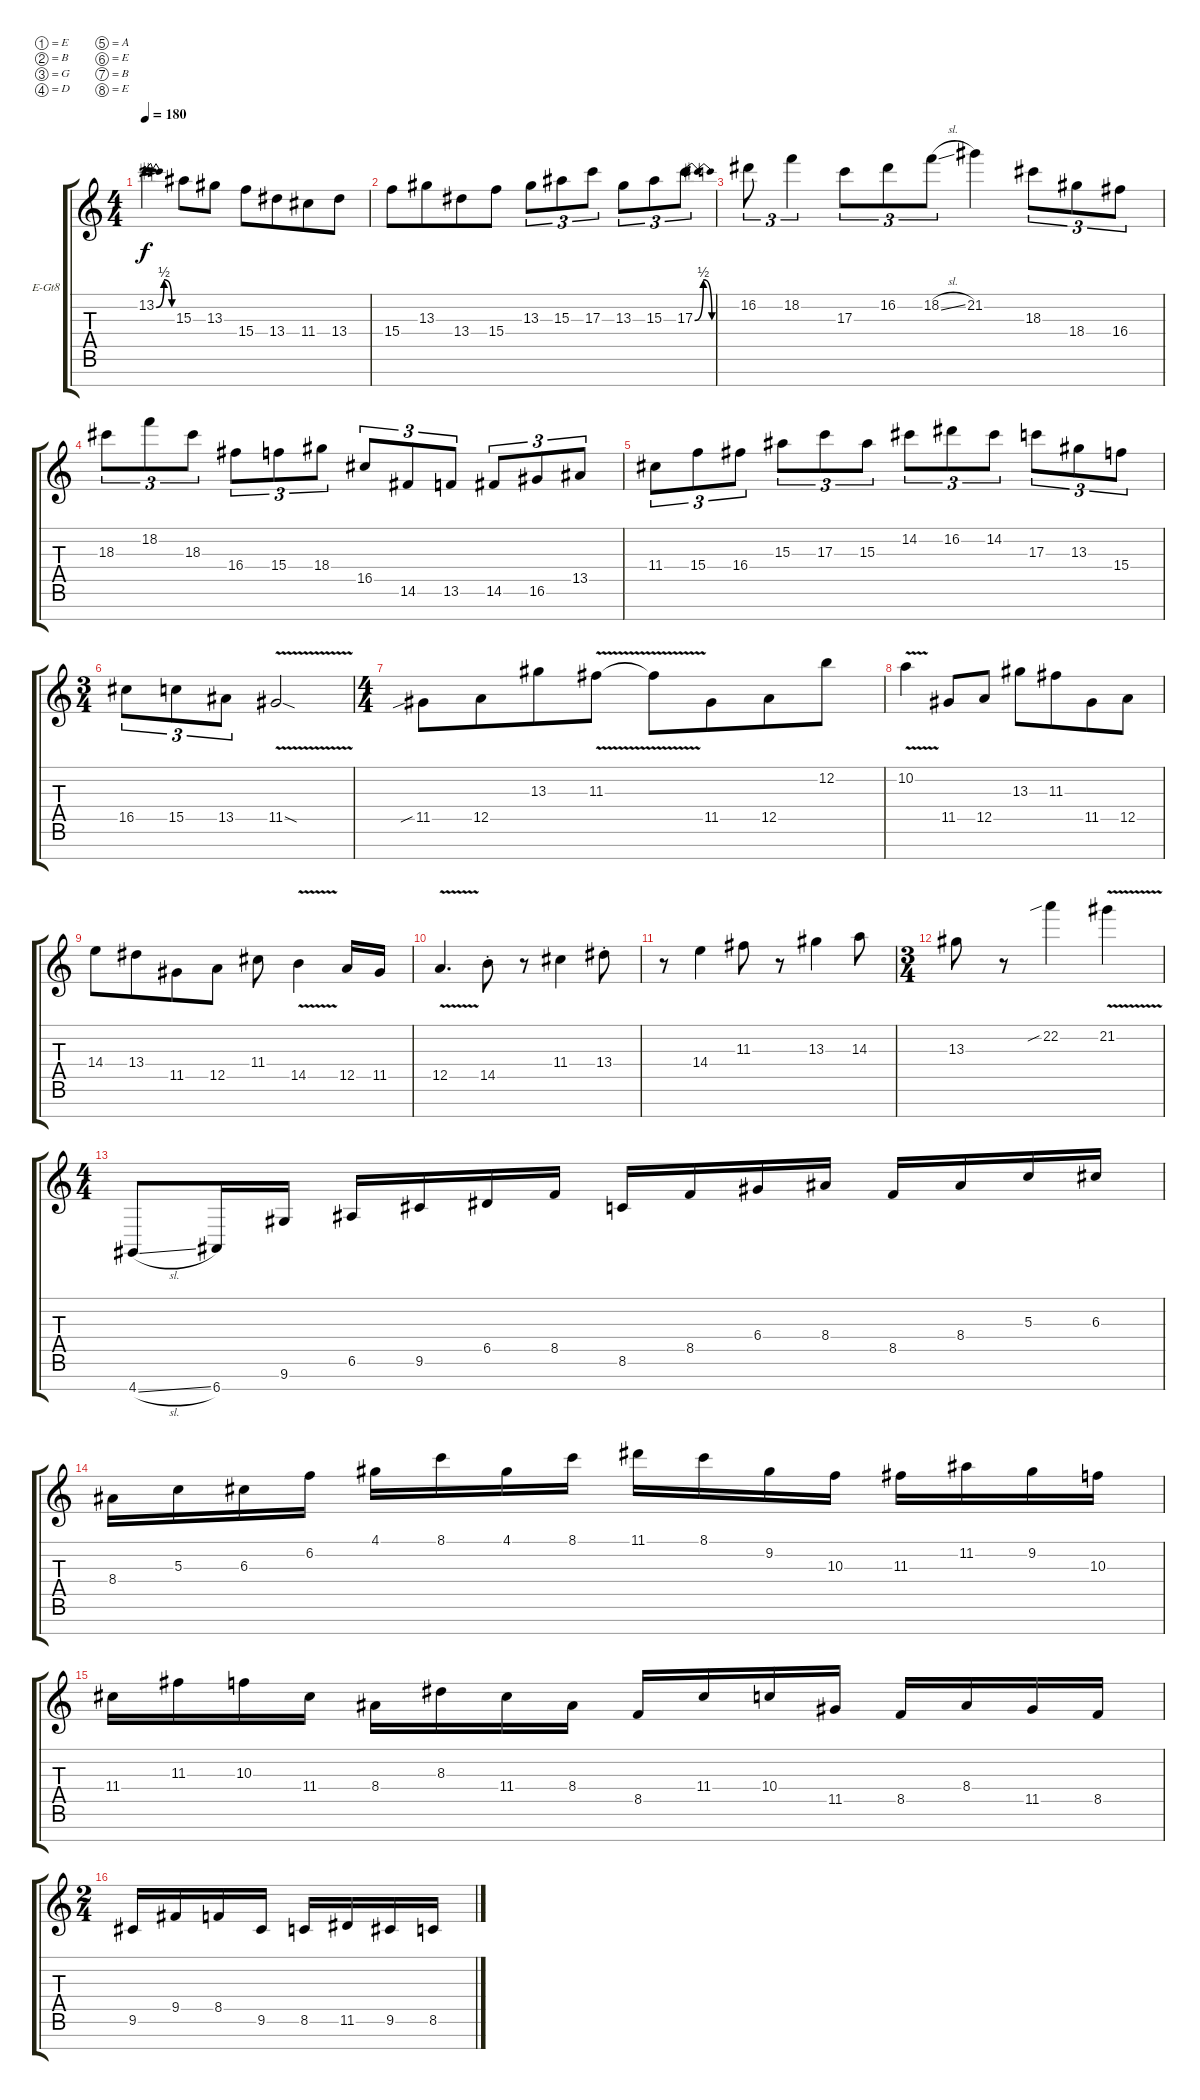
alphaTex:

\defaultSystemsLayout 4
\bracketExtendMode groupsimilarinstruments
\firstSystemTrackNameOrientation horizontal
\otherSystemsTrackNameOrientation horizontal
\track ("Guitar - Lead" "E-Gt8") {instrument distortionguitar}
\staff {score tabs}
\tuning (E4 B3 G3 D3 A2 E2 B1 E1)
\ts (4 4)
\tempo 180
\clef g2
\ks c
13.2{be (bendrelease 4.8 0 16.2 2 27 2 36 0)}.4{dy f} 15.3.8 13.3.8 15.4.8{beam merge} 13.4.8{beam merge} 11.4.8{beam merge} 13.4.8 |
15.4.8{beam merge} 13.3.8{beam merge} 13.4.8{beam merge} 15.4.8 13.3.8{tu (3 2)} 15.3.8{tu (3 2)} 17.3.8{tu (3 2)} 13.3.8{tu (3 2)} 15.3.8{tu (3 2)} 17.3{be (bendrelease 19.2 0 26.4 2 33.6 2 41.4 0)}.8{tu (3 2)} |
16.2.8{tu (3 2)} 18.2.4{tu (3 2)} 17.3.8{tu (3 2)} 16.2.8{tu (3 2) beam merge} 18.2{sl}.8{tu (3 2) beam merge} 21.2.4 18.3.8{tu (3 2)} 18.4.8{tu (3 2)} 16.4.8{tu (3 2)} |
18.3.8{tu (3 2)} 18.2.8{tu (3 2)} 18.3.8{tu (3 2)} 16.4.8{tu (3 2)} 15.4.8{tu (3 2)} 18.4.8{tu (3 2)} 16.5.8{tu (3 2)} 14.6.8{tu (3 2)} 13.6.8{tu (3 2)} 14.6.8{tu (3 2)} 16.6.8{tu (3 2)} 13.5.8{tu (3 2)} |
11.4.8{tu (3 2)} 15.4.8{tu (3 2)} 16.4.8{tu (3 2)} 15.3.8{tu (3 2)} 17.3.8{tu (3 2)} 15.3.8{tu (3 2)} 14.2.8{tu (3 2)} 16.2.8{tu (3 2)} 14.2.8{tu (3 2)} 17.3.8{tu (3 2)} 13.3.8{tu (3 2)} 15.4.8{tu (3 2)} |
\ts (3 4)
16.5.8{tu (3 2)} 15.5.8{tu (3 2)} 13.5.8{tu (3 2)} 11.5{v sod}.2 |
\ts (4 4)
11.5{sib}.8{beam merge} 12.5.8{beam merge} 13.3.8{beam merge} 11.3{v}.8 11.3{t}.8{beam merge} 11.5.8{beam merge} 12.5.8{beam merge} 12.2.8 |
10.2{v}.4 11.5.8 12.5.8 13.3.8{beam merge} 11.3.8{beam merge} 11.5.8{beam merge} 12.5.8 |
14.4.8{beam merge} 13.4.8{beam merge} 11.5.8{beam merge} 12.5.8 11.4.8 14.5{v}.4 12.5.16 11.5.16 |
12.5{v}.4{d} 14.5{st}.8 r.8 11.4.4 13.4{st}.8 |
r.8 14.4.4 11.3.8 r.8 13.3.4 14.3.8 |
\ts (3 4)
13.3.8 r.8 22.2{sib}.4 21.2{v}.4 |
\ts (4 4)
4.8{sl}.8 6.8.16 9.7.16 6.6.16 9.6.16 6.5.16 8.5.16 8.6.16 8.5.16 6.4.16 8.4.16 8.5.16 8.4.16 5.3.16 6.3.16 |
8.4.16 5.3.16 6.3.16 6.2.16 4.1.16 8.1.16 4.1.16 8.1.16 11.1.16 8.1.16 9.2.16 10.3.16 11.3.16 11.2.16 9.2.16 10.3.16 |
11.4.16 11.3.16 10.3.16 11.4.16 8.4.16 8.3.16 11.4.16 8.4.16 8.5.16 11.4.16 10.4.16 11.5.16 8.5.16 8.4.16 11.5.16 8.5.16 |
\ts (2 4)
9.6.16 9.5.16 8.5.16 9.6.16 8.6.16 11.6.16 9.6.16 8.6.16
